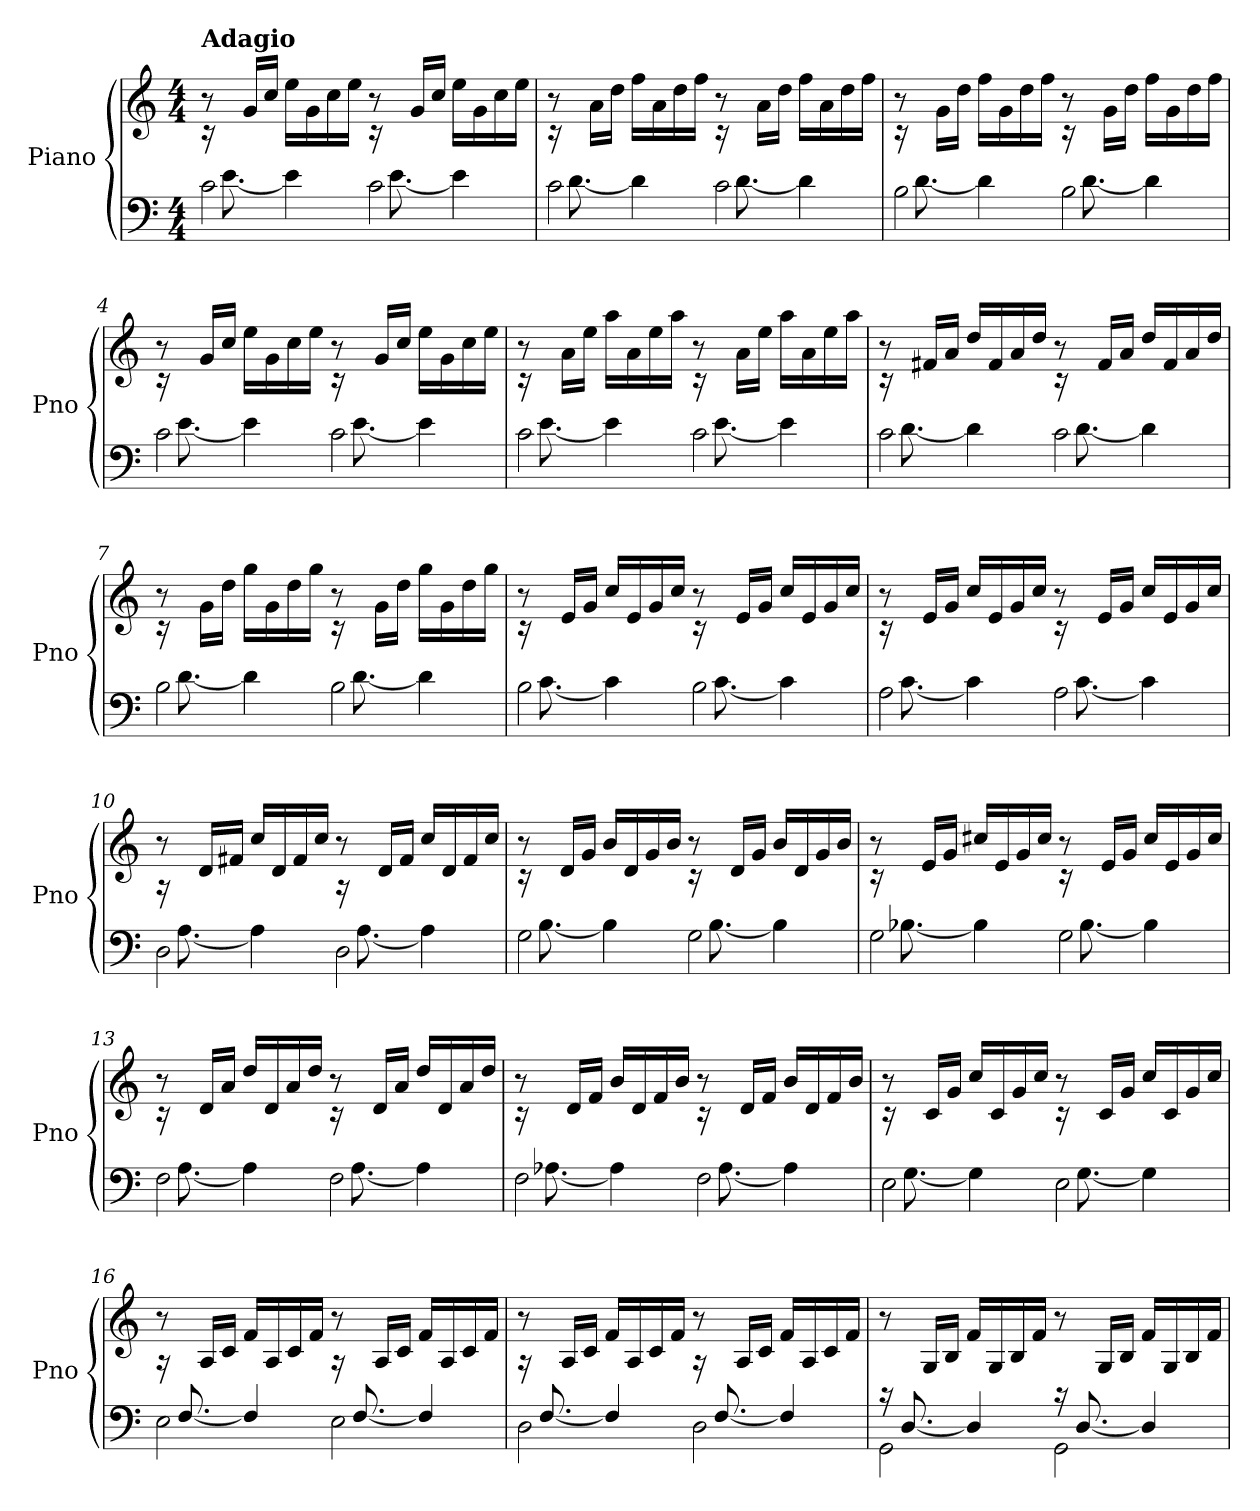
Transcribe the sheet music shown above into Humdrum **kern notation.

**kern	**kern
*part1	*part1
*staff2	*staff1
*I"Piano	*
*I'Pno	*
*clefF4	*clefG2
*k[]	*k[]
*M4/4	*M4/4
=1	=1
*^	*
!	!	!LO:TX:a:B:t=Adagio
2c\	16rff	8r
.	[8.e\	.
.	.	16g/LL
.	.	16cc/JJ
.	4e\]	16ee\LL
.	.	16g\
.	.	16cc\
.	.	16ee\JJ
2c\	16rff	8r
.	[8.e\	.
.	.	16g/LL
.	.	16cc/JJ
.	4e\]	16ee\LL
.	.	16g\
.	.	16cc\
.	.	16ee\JJ
=2	=2	=2
2c\	16rff	8r
.	[8.d\	.
.	.	16a\LL
.	.	16dd\JJ
.	4d\]	16ff\LL
.	.	16a\
.	.	16dd\
.	.	16ff\JJ
2c\	16rff	8r
.	[8.d\	.
.	.	16a\LL
.	.	16dd\JJ
.	4d\]	16ff\LL
.	.	16a\
.	.	16dd\
.	.	16ff\JJ
=3	=3	=3
2B\	16rff	8r
.	[8.d\	.
.	.	16g\LL
.	.	16dd\JJ
.	4d\]	16ff\LL
.	.	16g\
.	.	16dd\
.	.	16ff\JJ
2B\	16rff	8r
.	[8.d\	.
.	.	16g\LL
.	.	16dd\JJ
.	4d\]	16ff\LL
.	.	16g\
.	.	16dd\
.	.	16ff\JJ
!!LO:LB:g=z
=4	=4	=4
2c\	16rff	8r
.	[8.e\	.
.	.	16g/LL
.	.	16cc/JJ
.	4e\]	16ee\LL
.	.	16g\
.	.	16cc\
.	.	16ee\JJ
2c\	16rff	8r
.	[8.e\	.
.	.	16g/LL
.	.	16cc/JJ
.	4e\]	16ee\LL
.	.	16g\
.	.	16cc\
.	.	16ee\JJ
=5	=5	=5
2c\	16rff	8r
.	[8.e\	.
.	.	16a\LL
.	.	16ee\JJ
.	4e\]	16aa\LL
.	.	16a\
.	.	16ee\
.	.	16aa\JJ
2c\	16rff	8r
.	[8.e\	.
.	.	16a\LL
.	.	16ee\JJ
.	4e\]	16aa\LL
.	.	16a\
.	.	16ee\
.	.	16aa\JJ
=6	=6	=6
2c\	16rff	8r
.	[8.d\	.
.	.	16f#X/LL
.	.	16a/JJ
.	4d\]	16dd/LL
.	.	16f#/
.	.	16a/
.	.	16dd/JJ
2c\	16rff	8r
.	[8.d\	.
.	.	16f#/LL
.	.	16a/JJ
.	4d\]	16dd/LL
.	.	16f#/
.	.	16a/
.	.	16dd/JJ
!!LO:LB:g=z
=7	=7	=7
2B\	16rff	8r
.	[8.d\	.
.	.	16g\LL
.	.	16dd\JJ
.	4d\]	16gg\LL
.	.	16g\
.	.	16dd\
.	.	16gg\JJ
2B\	16rff	8r
.	[8.d\	.
.	.	16g\LL
.	.	16dd\JJ
.	4d\]	16gg\LL
.	.	16g\
.	.	16dd\
.	.	16gg\JJ
=8	=8	=8
2B\	16rff	8r
.	[8.c\	.
.	.	16e/LL
.	.	16g/JJ
.	4c\]	16cc/LL
.	.	16e/
.	.	16g/
.	.	16cc/JJ
2B\	16rff	8r
.	[8.c\	.
.	.	16e/LL
.	.	16g/JJ
.	4c\]	16cc/LL
.	.	16e/
.	.	16g/
.	.	16cc/JJ
=9	=9	=9
2A\	16rff	8r
.	[8.c\	.
.	.	16e/LL
.	.	16g/JJ
.	4c\]	16cc/LL
.	.	16e/
.	.	16g/
.	.	16cc/JJ
2A\	16rff	8r
.	[8.c\	.
.	.	16e/LL
.	.	16g/JJ
.	4c\]	16cc/LL
.	.	16e/
.	.	16g/
.	.	16cc/JJ
!!LO:LB:g=z
=10	=10	=10
2D\	16rb	8r
.	[8.A\	.
.	.	16d/LL
.	.	16f#X/JJ
.	4A\]	16cc/LL
.	.	16d/
.	.	16f#/
.	.	16cc/JJ
2D\	16rb	8r
.	[8.A\	.
.	.	16d/LL
.	.	16f#/JJ
.	4A\]	16cc/LL
.	.	16d/
.	.	16f#/
.	.	16cc/JJ
=11	=11	=11
2G\	16rdd	8r
.	[8.B\	.
.	.	16d/LL
.	.	16g/JJ
.	4B\]	16b/LL
.	.	16d/
.	.	16g/
.	.	16b/JJ
2G\	16rdd	8r
.	[8.B\	.
.	.	16d/LL
.	.	16g/JJ
.	4B\]	16b/LL
.	.	16d/
.	.	16g/
.	.	16b/JJ
=12	=12	=12
2G\	16rdd	8r
.	[8.B-X\	.
.	.	16e/LL
.	.	16g/JJ
.	4B-\]	16cc#X/LL
.	.	16e/
.	.	16g/
.	.	16cc#/JJ
2G\	16rdd	8r
.	[8.B-\	.
.	.	16e/LL
.	.	16g/JJ
.	4B-\]	16cc#/LL
.	.	16e/
.	.	16g/
.	.	16cc#/JJ
!!LO:LB:g=z
=13	=13	=13
2F\	16rdd	8r
.	[8.A\	.
.	.	16d/LL
.	.	16a/JJ
.	4A\]	16dd/LL
.	.	16d/
.	.	16a/
.	.	16dd/JJ
2F\	16rdd	8r
.	[8.A\	.
.	.	16d/LL
.	.	16a/JJ
.	4A\]	16dd/LL
.	.	16d/
.	.	16a/
.	.	16dd/JJ
=14	=14	=14
2F\	16rdd	8r
.	[8.A-X\	.
.	.	16d/LL
.	.	16f/JJ
.	4A-\]	16b/LL
.	.	16d/
.	.	16f/
.	.	16b/JJ
2F\	16rdd	8r
.	[8.A-\	.
.	.	16d/LL
.	.	16f/JJ
.	4A-\]	16b/LL
.	.	16d/
.	.	16f/
.	.	16b/JJ
=15	=15	=15
2E\	16rdd	8r
.	[8.G\	.
.	.	16c/LL
.	.	16g/JJ
.	4G\]	16cc/LL
.	.	16c/
.	.	16g/
.	.	16cc/JJ
2E\	16rdd	8r
.	[8.G\	.
.	.	16c/LL
.	.	16g/JJ
.	4G\]	16cc/LL
.	.	16c/
.	.	16g/
.	.	16cc/JJ
!!LO:LB:g=z
=16	=16	=16
2E\	16rb	8r
.	[8.F/	.
.	.	16A/LL
.	.	16c/JJ
.	4F/]	16f/LL
.	.	16A/
.	.	16c/
.	.	16f/JJ
2E\	16rb	8r
.	[8.F/	.
.	.	16A/LL
.	.	16c/JJ
.	4F/]	16f/LL
.	.	16A/
.	.	16c/
.	.	16f/JJ
=17	=17	=17
2D\	16rb	8r
.	[8.F/	.
.	.	16A/LL
.	.	16c/JJ
.	4F/]	16f/LL
.	.	16A/
.	.	16c/
.	.	16f/JJ
2D\	16rb	8r
.	[8.F/	.
.	.	16A/LL
.	.	16c/JJ
.	4F/]	16f/LL
.	.	16A/
.	.	16c/
.	.	16f/JJ
=18	=18	=18
2GG\	16rc	8r
.	[8.D/	.
.	.	16G/LL
.	.	16B/JJ
.	4D/]	16f/LL
.	.	16G/
.	.	16B/
.	.	16f/JJ
2GG\	16rc	8r
.	[8.D/	.
.	.	16G/LL
.	.	16B/JJ
.	4D/]	16f/LL
.	.	16G/
.	.	16B/
.	.	16f/JJ
*v	*v	*
=	=
*-	*-
